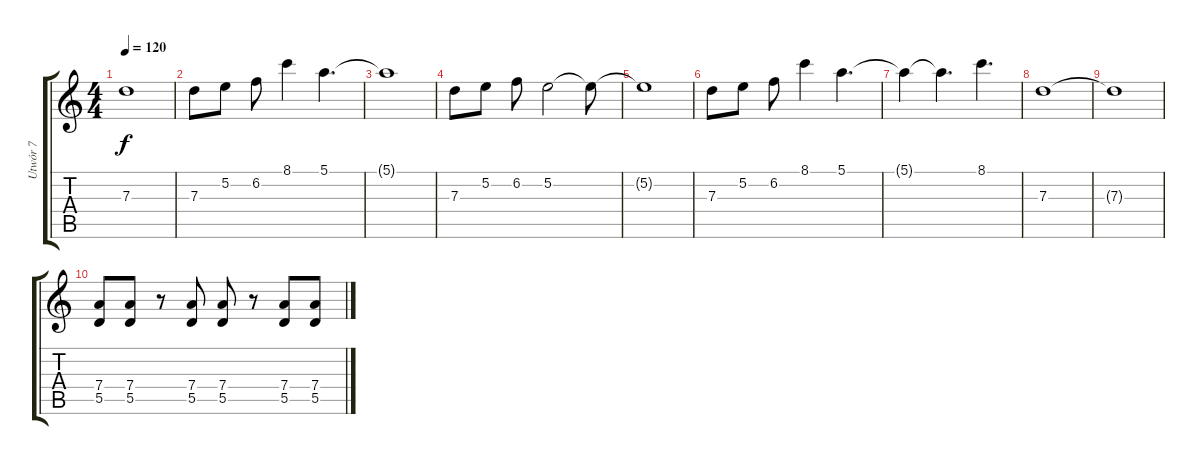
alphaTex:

\track ("Utwór 7" "Utwór 7") {instrument distortionguitar}
\staff {score tabs}
\tuning (E4 B3 G3 D3 A2 E2) {hide}
\ts (4 4)
\tempo 120
\clef g2
\ks c
7.3{t}.1{dy f} |
7.3.8 5.2.8 6.2.8 8.1.4 5.1.4{d} |
5.1{t}.1 |
7.3.8 5.2.8 6.2.8 5.2.2 5.2{t}.8 |
5.2{t}.1 |
7.3.8 5.2.8 6.2.8 8.1.4 5.1.4{d} |
5.1{t}.4 5.1{t}.4{d} 8.1.4{d} |
7.3.1 |
7.3{t}.1 |
(7.4 5.5).8 (7.4 5.5).8 r.8 (7.4 5.5).8 (7.4 5.5).8 r.8 (7.4 5.5).8 (7.4 5.5).8
